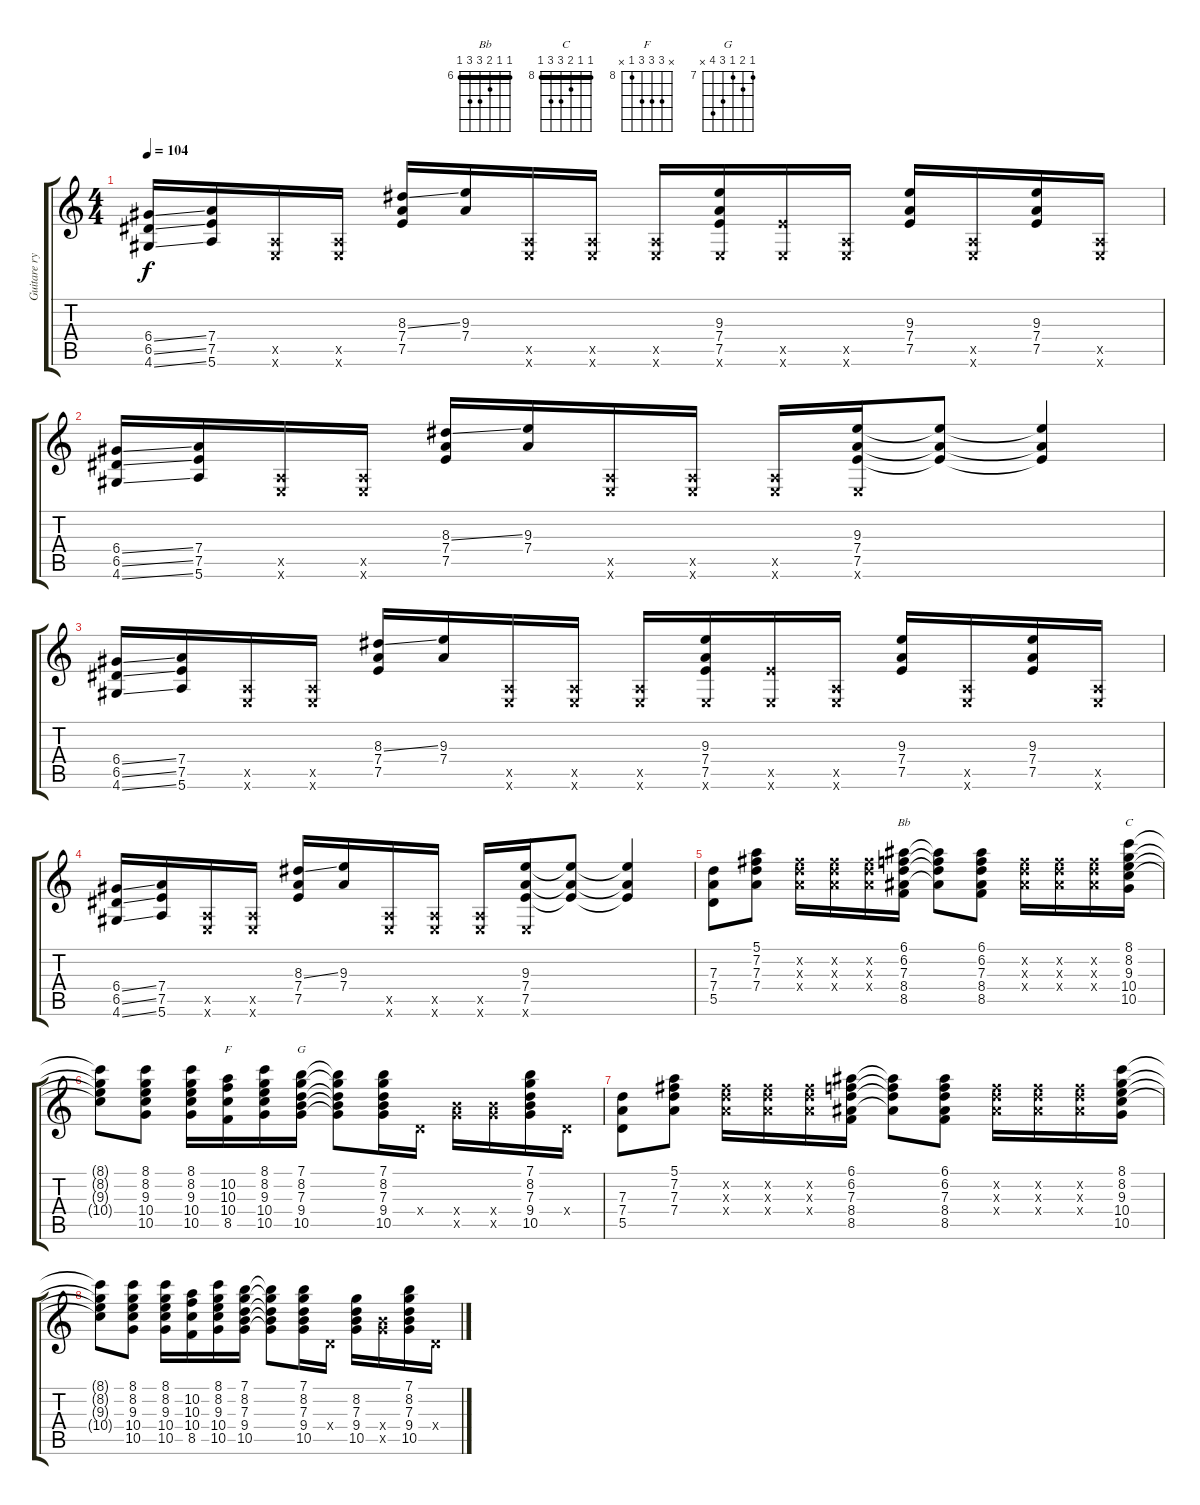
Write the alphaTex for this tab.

\track ("Guitare rythmique / Solo" "Guitare ry") {instrument distortionguitar}
\staff {score tabs}
\tuning (E4 B3 G3 D3 A2 E2) {hide}
\chord ("Bb" 6 6 7 8 8 6) {firstfret 6 barre 6}
\chord ("C" 8 8 9 10 10 8) {firstfret 8 barre 8}
\chord ("F" x 10 10 10 8 x) {firstfret 8}
\chord ("G" 7 8 7 9 10 x) {firstfret 7}
\ts (4 4)
\tempo 104
\clef g2
\ks c
(6.4{ss} 6.5{ss} 4.6{ss}).16{dy f instrument distortionguitar} (7.4 7.5 5.6).16 (0.5{x} 0.6{x}).16 (0.5{x} 0.6{x}).16 (8.3{ss} 7.4 7.5).16 (9.3 7.4).16 (0.5{x} 0.6{x}).16 (0.5{x} 0.6{x}).16 (0.5{x} 0.6{x}).16 (9.3 7.4 7.5 0.6{x}).16 (7.5{x} 0.6{x}).16 (0.5{x} 0.6{x}).16 (9.3 7.4 7.5).16 (0.5{x} 0.6{x}).16 (9.3 7.4 7.5).16 (0.5{x} 0.6{x}).16 |
(6.4{ss} 6.5{ss} 4.6{ss}).16 (7.4 7.5 5.6).16 (0.5{x} 0.6{x}).16 (0.5{x} 0.6{x}).16 (8.3{ss} 7.4 7.5).16 (9.3 7.4).16 (0.5{x} 0.6{x}).16 (0.5{x} 0.6{x}).16 (0.5{x} 0.6{x}).16 (9.3 7.4 7.5 0.6{x}).16 (9.3{t} 7.4{t} 7.5{t}).8 (9.3{t} 7.4{t} 7.5{t}).4 |
(6.4{ss} 6.5{ss} 4.6{ss}).16 (7.4 7.5 5.6).16 (0.5{x} 0.6{x}).16 (0.5{x} 0.6{x}).16 (8.3{ss} 7.4 7.5).16 (9.3 7.4).16 (0.5{x} 0.6{x}).16 (0.5{x} 0.6{x}).16 (0.5{x} 0.6{x}).16 (9.3 7.4 7.5 0.6{x}).16 (7.5{x} 0.6{x}).16 (0.5{x} 0.6{x}).16 (9.3 7.4 7.5).16 (0.5{x} 0.6{x}).16 (9.3 7.4 7.5).16 (0.5{x} 0.6{x}).16 |
(6.4{ss} 6.5{ss} 4.6{ss}).16 (7.4 7.5 5.6).16 (0.5{x} 0.6{x}).16 (0.5{x} 0.6{x}).16 (8.3{ss} 7.4 7.5).16 (9.3 7.4).16 (0.5{x} 0.6{x}).16 (0.5{x} 0.6{x}).16 (0.5{x} 0.6{x}).16 (9.3 7.4 7.5 0.6{x}).16 (9.3{t} 7.4{t} 7.5{t}).8 (9.3{t} 7.4{t} 7.5{t}).4 |
(7.3 7.4 5.5).8 (5.1 7.2 7.3 7.4).8 (7.2{x} 7.3{x} 7.4{x}).16 (7.2{x} 7.3{x} 7.4{x}).16 (7.2{x} 7.3{x} 7.4{x}).16 (6.1 6.2 7.3 8.4 8.5).16{ch "Bb"} (6.1{t} 6.2{t} 7.3{t} 8.4{t}).8 (6.1 6.2 7.3 8.4 8.5).8 (6.2{x} 7.3{x} 8.4{x}).16 (6.2{x} 7.3{x} 8.4{x}).16 (6.2{x} 7.3{x} 8.4{x}).16 (8.1 8.2 9.3 10.4 10.5).16{ch "C"} |
(8.1{t} 8.2{t} 9.3{t} 10.4{t}).8 (8.1 8.2 9.3 10.4 10.5).8 (8.1 8.2 9.3 10.4 10.5).16 (10.2 10.3 10.4 8.5).16{ch "F"} (8.1 8.2 9.3 10.4 10.5).16 (7.1 8.2 7.3 9.4 10.5).16{ch "G"} (7.1{t} 8.2{t} 7.3{t} 9.4{t} 10.5{t}).8 (7.1 8.2 7.3 9.4 10.5).16 0.4{x}.16 (9.4{x} 10.5{x}).16 (9.4{x} 10.5{x}).16 (7.1 8.2 7.3 9.4 10.5).16 0.4{x}.16 |
(7.3 7.4 5.5).8 (5.1 7.2 7.3 7.4).8 (7.2{x} 7.3{x} 7.4{x}).16 (7.2{x} 7.3{x} 7.4{x}).16 (7.2{x} 7.3{x} 7.4{x}).16 (6.1 6.2 7.3 8.4 8.5).16 (6.1{t} 6.2{t} 7.3{t} 8.4{t}).8 (6.1 6.2 7.3 8.4 8.5).8 (6.2{x} 7.3{x} 8.4{x}).16 (6.2{x} 7.3{x} 8.4{x}).16 (6.2{x} 7.3{x} 8.4{x}).16 (8.1 8.2 9.3 10.4 10.5).16 |
(8.1{t} 8.2{t} 9.3{t} 10.4{t}).8 (8.1 8.2 9.3 10.4 10.5).8 (8.1 8.2 9.3 10.4 10.5).16 (10.2 10.3 10.4 8.5).16 (8.1 8.2 9.3 10.4 10.5).16 (7.1 8.2 7.3 9.4 10.5).16 (7.1{t} 8.2{t} 7.3{t} 9.4{t} 10.5{t}).8 (7.1 8.2 7.3 9.4 10.5).16 0.4{x}.16 (8.2 7.3 9.4 10.5).16 (9.4{x} 10.5{x}).16 (7.1 8.2 7.3 9.4 10.5).16 0.4{x}.16
